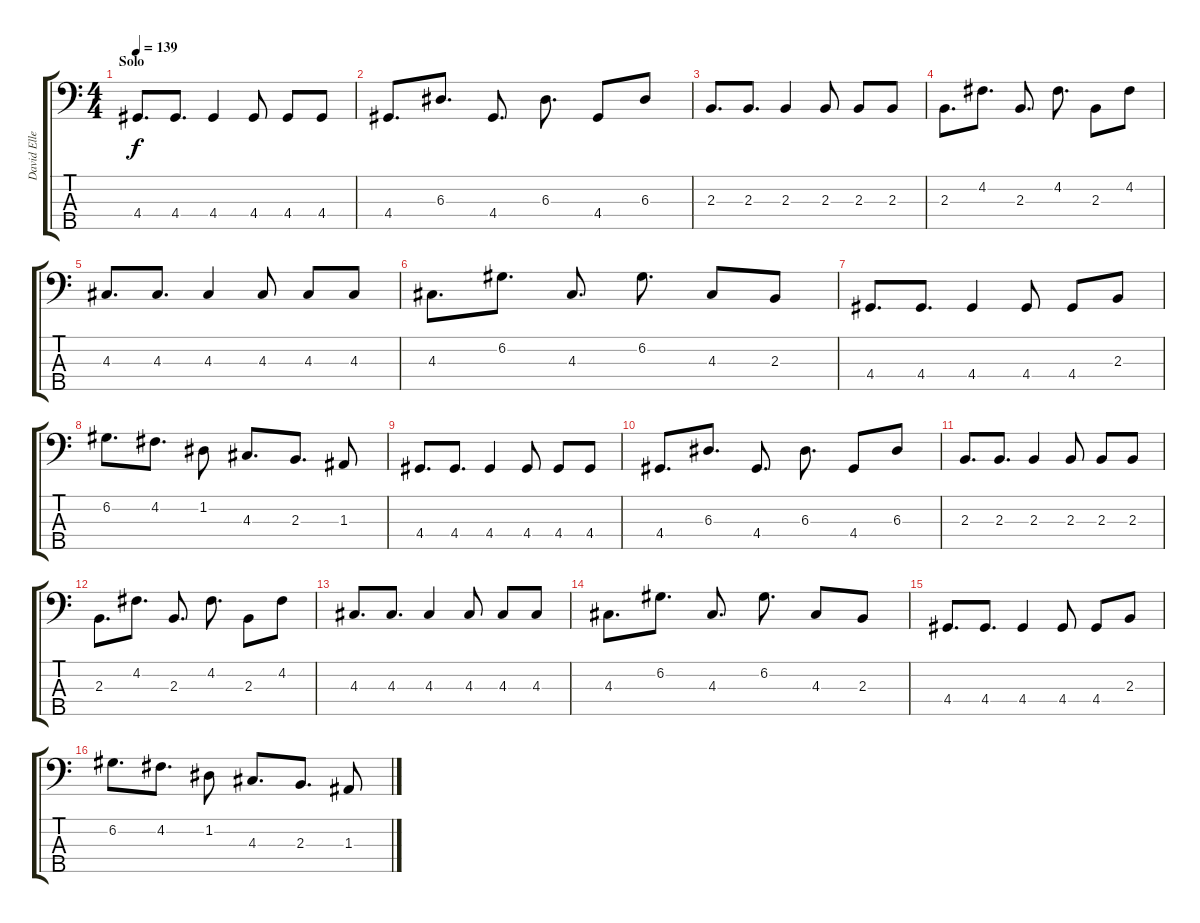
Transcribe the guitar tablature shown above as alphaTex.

\track ("David Ellefson" "David Elle") {instrument electricbasspick}
\staff {score tabs}
\tuning (G2 D2 A1 E1 B0) {hide}
\ts (4 4)
\section ("" "Solo")
\tempo 139
\clef f4
\ks c
4.4.8{d dy f} 4.4.8{d} 4.4.4 4.4.8 4.4.8 4.4.8 |
4.4.8{d} 6.3.8{d} 4.4.8{d} 6.3.8{d} 4.4.8 6.3.8 |
2.3.8{d} 2.3.8{d} 2.3.4 2.3.8 2.3.8 2.3.8 |
2.3.8{d} 4.2.8{d} 2.3.8{d} 4.2.8{d} 2.3.8 4.2.8 |
4.3.8{d} 4.3.8{d} 4.3.4 4.3.8 4.3.8 4.3.8 |
4.3.8{d} 6.2.8{d} 4.3.8{d} 6.2.8{d} 4.3.8 2.3.8 |
4.4.8{d} 4.4.8{d} 4.4.4 4.4.8 4.4.8 2.3.8 |
6.2.8{d} 4.2.8{d} 1.2.8 4.3.8{d} 2.3.8{d} 1.3.8 |
4.4.8{d} 4.4.8{d} 4.4.4 4.4.8 4.4.8 4.4.8 |
4.4.8{d} 6.3.8{d} 4.4.8{d} 6.3.8{d} 4.4.8 6.3.8 |
2.3.8{d} 2.3.8{d} 2.3.4 2.3.8 2.3.8 2.3.8 |
2.3.8{d} 4.2.8{d} 2.3.8{d} 4.2.8{d} 2.3.8 4.2.8 |
4.3.8{d} 4.3.8{d} 4.3.4 4.3.8 4.3.8 4.3.8 |
4.3.8{d} 6.2.8{d} 4.3.8{d} 6.2.8{d} 4.3.8 2.3.8 |
4.4.8{d} 4.4.8{d} 4.4.4 4.4.8 4.4.8 2.3.8 |
6.2.8{d} 4.2.8{d} 1.2.8 4.3.8{d} 2.3.8{d} 1.3.8
